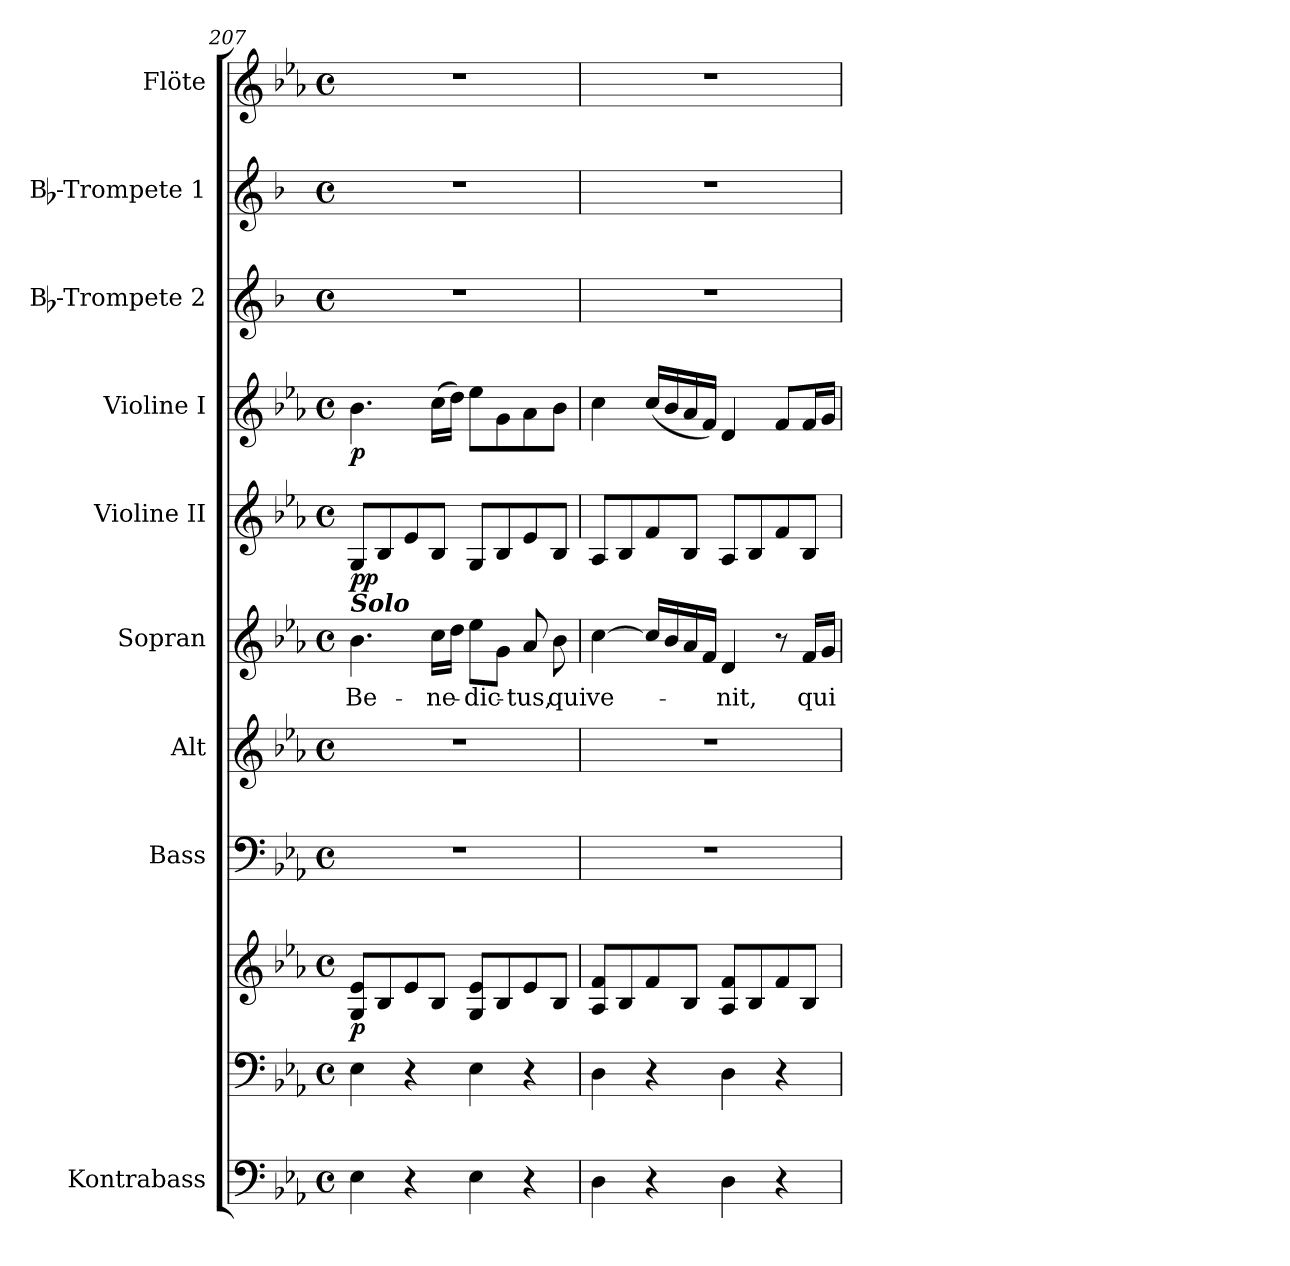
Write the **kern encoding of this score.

**kern	**kern	**kern	**dynam	**kern	**kern	**kern	**text	**kern	**dynam	**kern	**dynam	**kern	**kern	**kern
*part10	*part9	*part9	*part9	*part8	*part7	*part6	*part6	*part5	*part5	*part4	*part4	*part3	*part2	*part1
*staff11	*staff10	*staff9	*staff9/10	*staff8	*staff7	*staff6	*staff6	*staff5	*staff5	*staff4	*staff4	*staff3	*staff2	*staff1
*I"Kontrabass	*	*	*	*I"Bass	*I"Alt	*I"Sopran	*	*I"Violine II	*	*I"Violine I	*	*I"Bb-Trompete 2	*I"Bb-Trompete 1	*I"Flöte
*I'Kb.	*	*	*	*I'B.	*I'A.	*I'S.	*	*I'Vl. II	*	*I'Vl. I	*	*I'Bb Trp. 2	*I'Bb Trp. 1	*I'Fl.
*clefF4	*clefF4	*clefG2	*	*clefF4	*clefG2	*clefG2	*	*clefG2	*	*clefG2	*	*clefG2	*clefG2	*clefG2
*ITrd7c12	*	*	*	*	*	*	*	*	*	*	*	*ITrd1c2	*ITrd1c2	*
*k[b-e-a-]	*k[b-e-a-]	*k[b-e-a-]	*	*k[b-e-a-]	*k[b-e-a-]	*k[b-e-a-]	*	*k[b-e-a-]	*	*k[b-e-a-]	*	*k[b-e-a-]	*k[b-e-a-]	*k[b-e-a-]
*E-:	*E-:	*E-:	*	*E-:	*E-:	*E-:	*	*E-:	*	*E-:	*	*E-:	*E-:	*E-:
*M4/4	*M4/4	*M4/4	*	*M4/4	*M4/4	*M4/4	*	*M4/4	*	*M4/4	*	*M4/4	*M4/4	*M4/4
*met(c)	*met(c)	*met(c)	*	*met(c)	*met(c)	*met(c)	*	*met(c)	*	*met(c)	*	*met(c)	*met(c)	*met(c)
=207	=207	=207	=207	=207	=207	=207	=207	=207	=207	=207	=207	=207	=207	=207
!	!	!	!	!	!	!LO:TX:a:Bi:t=Solo	!	!	!	!	!	!	!	!
!	!	!	!LO:DY:b	!	!	!	!LO:LY:b	!	!LO:DY:b	!	!LO:DY:b	!	!	!
4EE-\	4E-\	8G/ 8e-/L	p	1r	1r	4.b-\	Be-	8G/L	pp	4.b-\	p	1r	1r	1r
.	.	8B-/	.	.	.	.	.	8B-/	.	.	.	.	.	.
4r	4r	8e-/	.	.	.	.	.	8e-/	.	.	.	.	.	.
!	!	!	!	!	!	!	!LO:LY:b	!	!	!	!	!	!	!
.	.	8B-/J	.	.	.	16cc\LL	-ne-	8B-/J	.	(>16cc\LL	.	.	.	.
.	.	.	.	.	.	16dd\JJ	.	.	.	16dd\JJ)	.	.	.	.
!	!	!	!	!	!	!	!LO:LY:b	!	!	!	!	!	!	!
4EE-\	4E-\	8G/ 8e-/L	.	.	.	8ee-\L	-dic-	8G/L	.	8ee-\L	.	.	.	.
.	.	8B-/	.	.	.	8g\J	.	8B-/	.	8g\	.	.	.	.
!	!	!	!	!	!	!	!LO:LY:b	!	!	!	!	!	!	!
4r	4r	8e-/	.	.	.	8a-/	-tus,	8e-/	.	8a-\	.	.	.	.
!	!	!	!	!	!	!	!LO:LY:b	!	!	!	!	!	!	!
.	.	8B-/J	.	.	.	8b-\	qui	8B-/J	.	8b-\J	.	.	.	.
=208	=208	=208	=208	=208	=208	=208	=208	=208	=208	=208	=208	=208	=208	=208
!	!	!	!	!	!	!	!LO:LY:b	!	!	!	!	!	!	!
4DD\	4D\	8A-/ 8f/L	.	1r	1r	[4cc\	ve-	8A-/L	.	4cc\	.	1r	1r	1r
.	.	8B-/	.	.	.	.	.	8B-/	.	.	.	.	.	.
4r	4r	8f/	.	.	.	16cc/LL]	.	8f/	.	(<16cc/LL	.	.	.	.
.	.	.	.	.	.	16b-/	.	.	.	16b-/	.	.	.	.
.	.	8B-/J	.	.	.	16a-/	.	8B-/J	.	16a-/	.	.	.	.
.	.	.	.	.	.	16f/JJ	.	.	.	16f/JJ)	.	.	.	.
!	!	!	!	!	!	!	!LO:LY:b	!	!	!	!	!	!	!
4DD\	4D\	8A-/ 8f/L	.	.	.	4d/	-nit,	8A-/L	.	4d/	.	.	.	.
.	.	8B-/	.	.	.	.	.	8B-/	.	.	.	.	.	.
4r	4r	8f/	.	.	.	8r	.	8f/	.	8f/L	.	.	.	.
!	!	!	!	!	!	!	!LO:LY:b	!	!	!	!	!	!	!
.	.	8B-/J	.	.	.	16f/LL	qui	8B-/J	.	16f/L	.	.	.	.
.	.	.	.	.	.	16g/JJ	.	.	.	16g/JJ	.	.	.	.
=	=	=	=	=	=	=	=	=	=	=	=	=	=	=
*-	*-	*-	*-	*-	*-	*-	*-	*-	*-	*-	*-	*-	*-	*-
